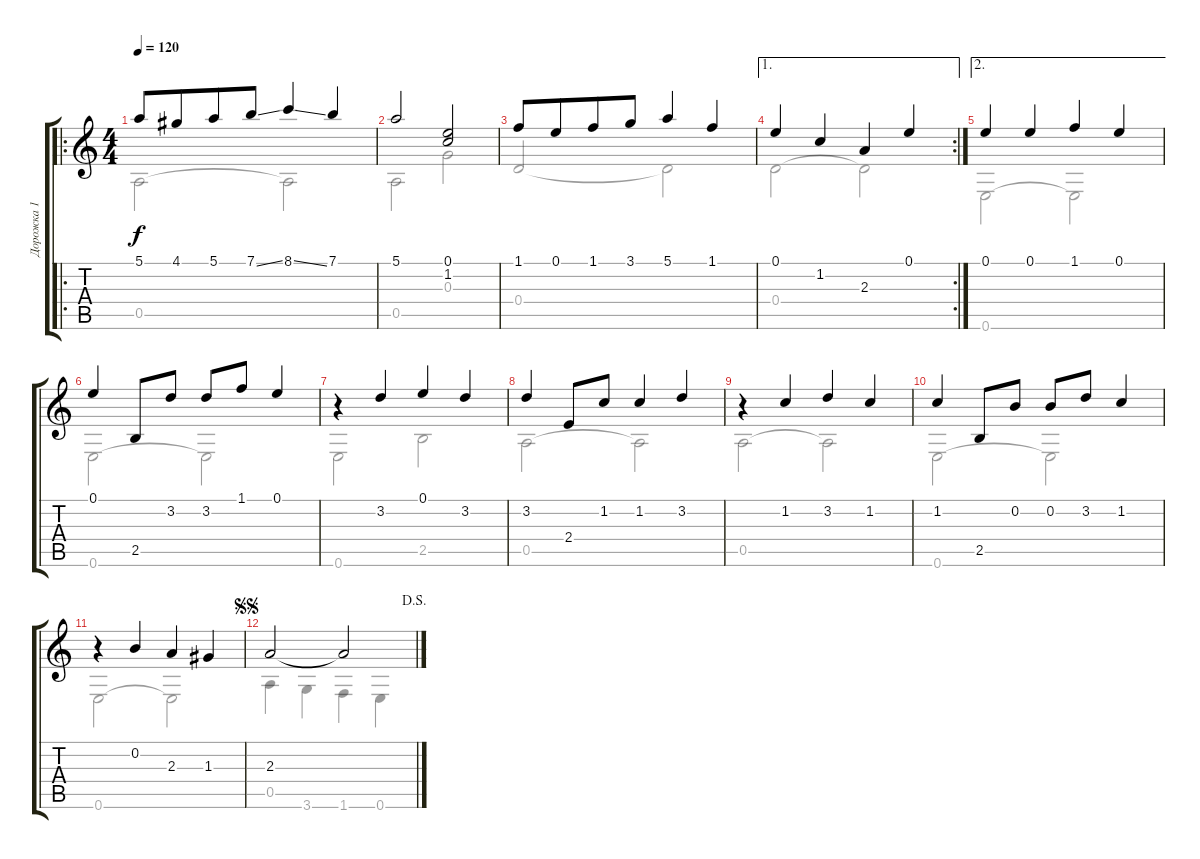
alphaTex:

\track ("Дорожка 1" "Дорожка 1") {instrument acousticguitarsteel}
\staff {score tabs}
\tuning (E4 B3 G3 D3 A2 E2) {hide}
\voice
\ro
\ts (4 4)
\tempo 120
\clef g2
\ks c
5.1.8{dy f beam Up} 4.1.8{beam Up beam merge} 5.1.8{beam Up} 7.1{ss}.8{beam Up} 8.1{ss}.4{beam Up} 7.1.4{beam Up} |
5.1.2{beam Up} (0.1 1.2).2 |
1.1.8{beam Up} 0.1.8{beam Up beam merge} 1.1.8{beam Up} 3.1.8{beam Up} 5.1.4{beam Up} 1.1.4{beam Up} |
\ae 1
\rc 2
0.1.4 1.2.4 2.3.4 0.1.4 |
\ae 2
0.1.4 0.1.4 1.1.4 0.1.4 |
0.1.4 2.5.8 3.2.8 3.2.8 1.1.8 0.1.4 |
r.4 3.2.4 0.1.4 3.2.4 |
3.2.4 2.4.8 1.2.8 1.2.4 3.2.4 |
r.4 1.2.4 3.2.4 1.2.4 |
1.2.4 2.5.8 0.2.8 0.2.8 3.2.8 1.2.4 |
r.4 0.2.4 2.3.4 1.3.4 |
\jump segnosegno
\jump dalsegno
2.3.2 2.3{t}.2
\voice
\clef g2
\ottava regular
\simile none
\ks c
0.5.2{dy f} 0.5{t}.2 |
0.5.2 0.3.2 |
0.4.2{beam Up} 0.4{t}.2 |
0.4.2 0.4{t}.2 |
0.6.2 0.6{t}.2 |
0.6.2 0.6{t}.2 |
0.6.2 2.5.2 |
0.5.2 0.5{t}.2 |
0.5.2 0.5{t}.2 |
0.6.2 0.6{t}.2 |
0.6.2 0.6{t}.2 |
0.5.4 3.6.4 1.6.4 0.6.4
